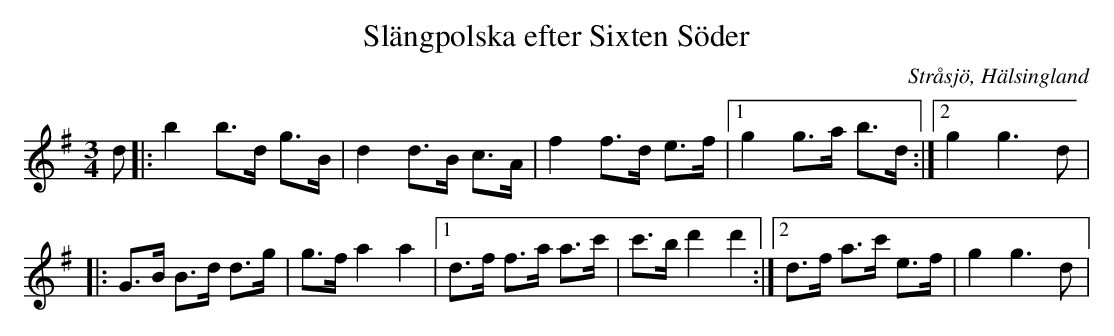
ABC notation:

X:1
T:Slängpolska efter Sixten Söder
Q: 140
O:Stråsjö, Hälsingland
M:3/4
L:1/8
K:G
d|:b2 b>d g>B|d2 d>B c>A|f2 f>d e>f|1 g2 g>a b>d :|2 g2 g3d|
|:G>B B>d d>g|g>f a2 a2|1 d>f f>a a>c'|c'>b d'2 d'2:|2 d>f a>c' e>f|g2 g3d|
